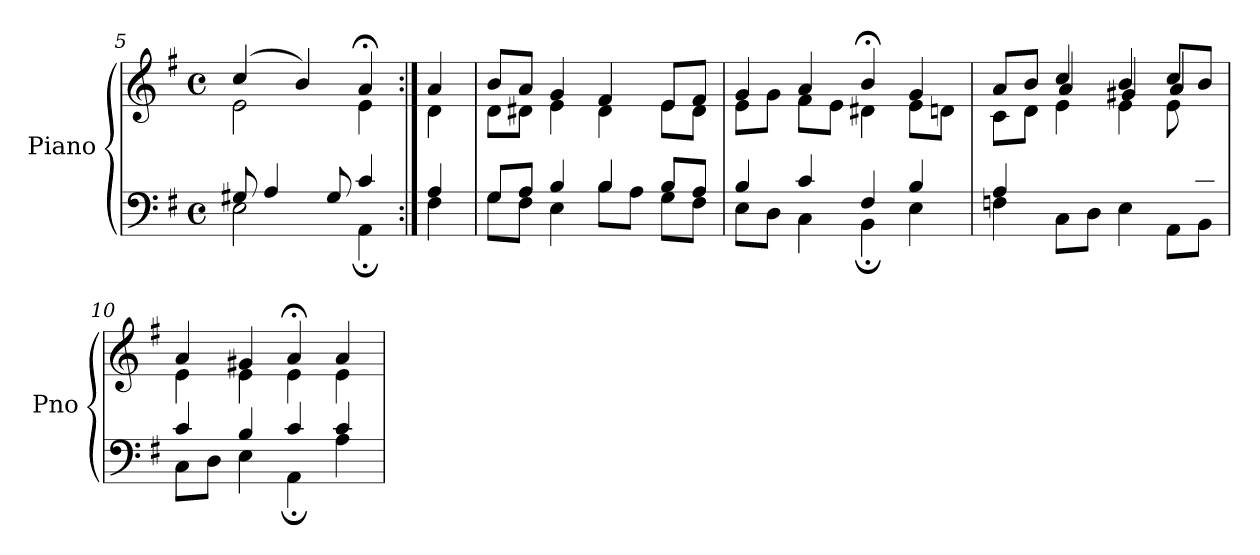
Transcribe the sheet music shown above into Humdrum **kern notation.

**kern	**kern
*part1	*part1
*staff2	*staff1
*I"Piano	*
*I'Pno	*
*clefF4	*clefG2
*k[f#]	*k[f#]
*M4/4	*M4/4
*met(c)	*met(c)
=5	=5
*^	*^
8G#X/	2E\	(>4cc/	2e\
4A/	.	.	.
.	.	4b/)	.
8G#/	.	.	.
4c/	4AA;\	4a;</	4e\
=6:|!	=6:|!	=6:|!	=6:|!
4A/	4F#\	4a/	4d\
=7	=7	=7	=7
8G/L	8G\L	8b/L	8d\L
8A/J	8F#\J	8a/J	8d#X\J
4B/	4E\	4g/	4e\
4B/	8B\L	4f#/	4d#\
.	8A\J	.	.
8B/L	8G\L	8e/L	8e\L
8A/J	8F#\J	8f#/J	8d#\J
=8	=8	=8	=8
*	*^	*	*^
4B/	8E\L	2.ryy	4g/	8e\L	2.ryy
.	8D\J	.	.	8g\J	.
4c/	4C\	.	4a/	8f#\L	.
.	.	.	.	8e\J	.
4F#/	4BB;\	.	4b;</	4d#X\	.
4ryy	4E\	4B/	4g/	4ryy	8e\L
.	.	.	.	.	8dn\J
=9	=9	=9	=9	=9	=9
*	*	*	*	*	*^
2.ryy	4Fn\	4A/	8a/L	8c\L	4ryy	2.ryy
.	.	.	8b/J	8d\J	.	.
.	8C\L	2.ryy	4cc/	4e\	4a/	.
.	8D\J	.	.	.	.	.
.	4E\	.	4b/	4e\	4g#X/	.
8ryy	8AA\L	.	8cc/L	4a/	4ryy	8e\L
8d/J	8BB\J	.	8b/J	.	.	8ryy
*	*v	*v	*	*	*	*
*	*	*	*v	*v	*v
=10	=10	=10	=10
4c/	8C\L	4a/	4e\
.	8D\J	.	.
4B/	4E\	4g#X/	4e\
4c/	4AA;\	4a;</	4e\
4c/	4A\	4a/	4e\
*v	*v	*	*
*	*v	*v
=	=
*-	*-
